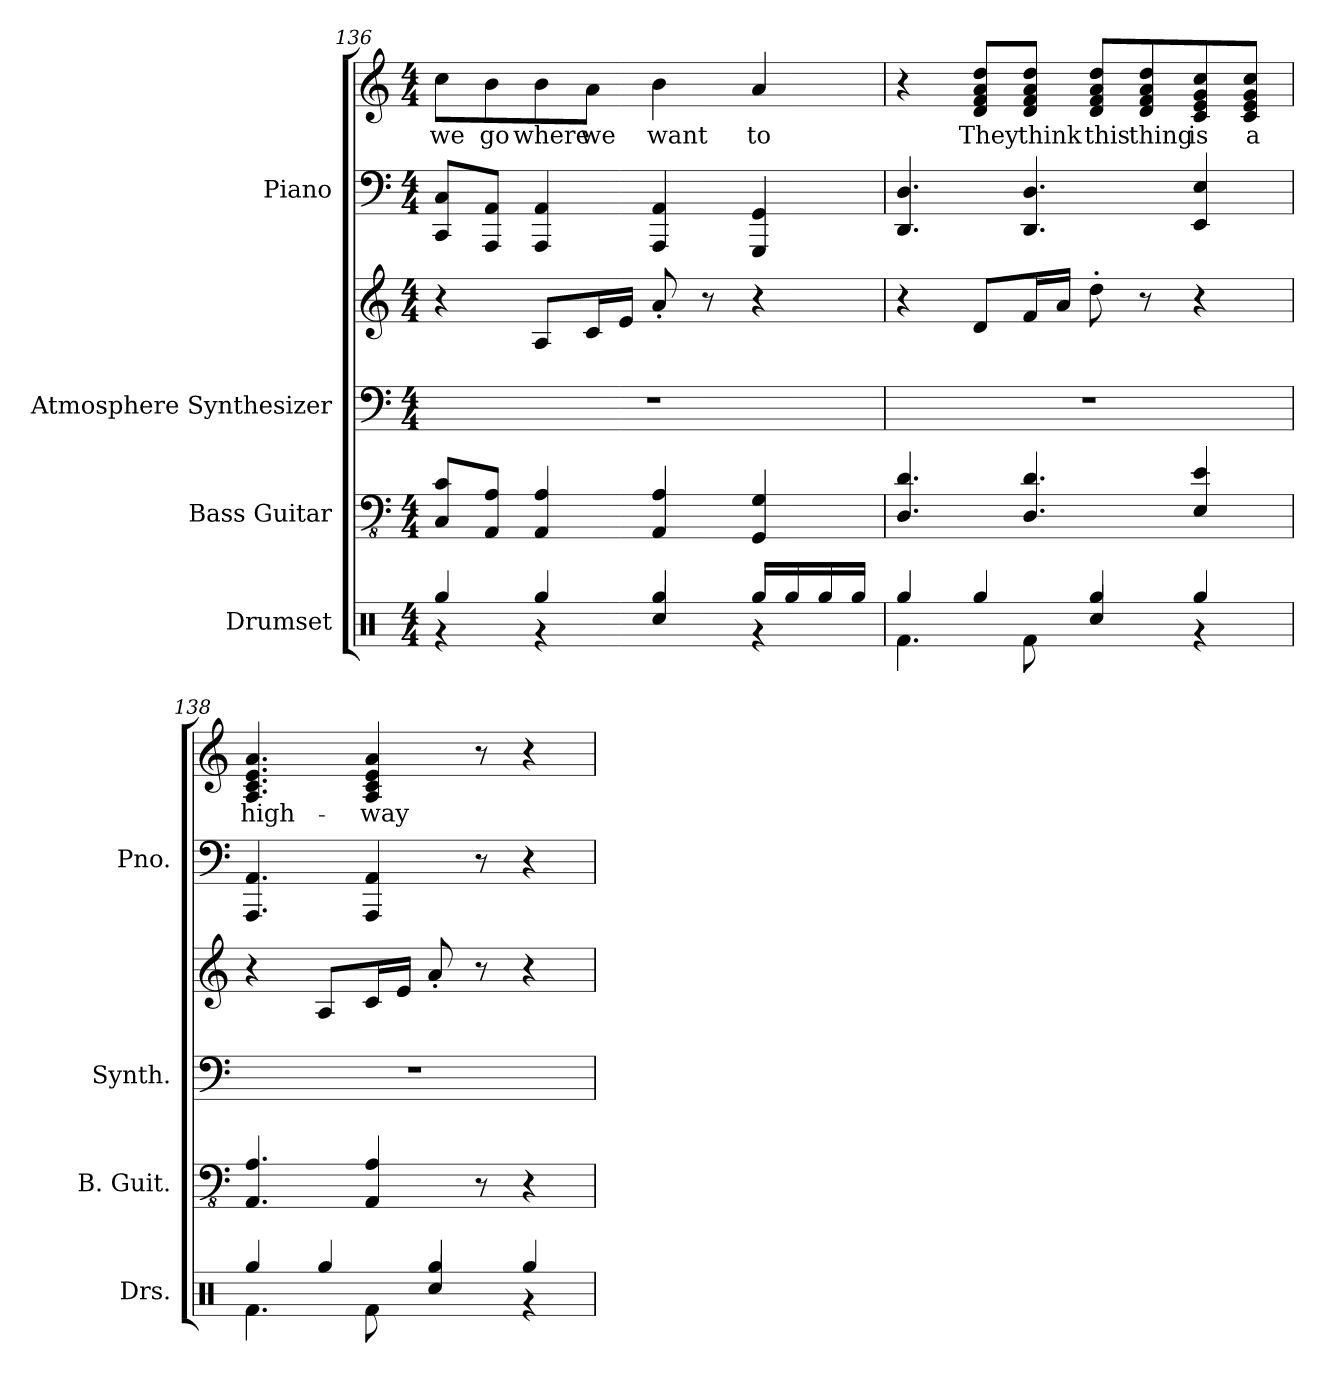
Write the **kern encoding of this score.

**kern	**kern	**kern	**kern	**kern	**kern	**text
*part4	*part3	*part2	*part2	*part1	*part1	*part1
*staff6	*staff5	*staff4	*staff3	*staff2	*staff1	*staff1
*I"Drumset	*I"Bass Guitar	*I"Atmosphere Synthesizer	*	*I"Piano	*	*
*I'Drs.	*I'B. Guit.	*I'Synth.	*	*I'Pno.	*	*
!!LO:LB:g=z
*clefX	*clefFv4	*clefF4	*clefG2	*clefF4	*clefG2	*
*k[]	*k[]	*k[]	*k[]	*k[]	*k[]	*
*M4/4	*M4/4	*M4/4	*M4/4	*M4/4	*M4/4	*
=136	=136	=136	=136	=136	=136	=136
*^	*	*	*	*	*	*
4Rgg/	4r	8CC/ 8C/L	1r	4r	8CC/ 8C/L	8cc\L	we
.	.	8AAA/ 8AA/J	.	.	8AAA/ 8AA/J	8b\	go
4Rgg/	4r	4AAA/ 4AA/	.	8A/L	4AAA/ 4AA/	8b\	where
.	.	.	.	16c/L	.	8a\J	we
.	.	.	.	16e/JJ	.	.	.
4Rgg/	4Rcc/	4AAA/ 4AA/	.	8a'/	4AAA/ 4AA/	4b\	want
.	.	.	.	8r	.	.	.
16Rgg/LL	4r	4GGG/ 4GG/	.	4r	4GGG/ 4GG/	4a/	to
16Rgg/	.	.	.	.	.	.	.
16Rgg/	.	.	.	.	.	.	.
16Rgg/JJ	.	.	.	.	.	.	.
=137	=137	=137	=137	=137	=137	=137	=137
4Rgg/	4.Rf\	4.DD/ 4.D/	1r	4r	4.DD/ 4.D/	4r	.
4Rgg/	.	.	.	8d/L	.	8d/ 8f/ 8a/ 8dd/L	They
.	8Rf\	4.DD/ 4.D/	.	16f/L	4.DD/ 4.D/	8d/ 8f/ 8a/ 8dd/J	think
.	.	.	.	16a/JJ	.	.	.
4Rgg/	4Rcc/	.	.	8dd'\	.	8d/ 8f/ 8a/ 8dd/L	this
.	.	.	.	8r	.	8d/ 8f/ 8a/ 8dd/	thing
4Rgg/	4r	4EE/ 4E/	.	4r	4EE/ 4E/	8c/ 8e/ 8g/ 8cc/	is
.	.	.	.	.	.	8c/ 8e/ 8g/ 8cc/J	a
=138	=138	=138	=138	=138	=138	=138	=138
4Rgg/	4.Rf\	4.AAA/ 4.AA/	1r	4r	4.AAA/ 4.AA/	4.A/ 4.c/ 4.e/ 4.a/	high-
4Rgg/	.	.	.	8A/L	.	.	.
.	8Rf\	4AAA/ 4AA/	.	16c/L	4AAA/ 4AA/	4A/ 4c/ 4e/ 4a/	-way
.	.	.	.	16e/JJ	.	.	.
4Rgg/	4Rcc/	.	.	8a'/	.	.	.
.	.	8r	.	8r	8r	8r	.
4Rgg/	4r	4r	.	4r	4r	4r	.
*v	*v	*	*	*	*	*	*
=	=	=	=	=	=	=
*-	*-	*-	*-	*-	*-	*-
